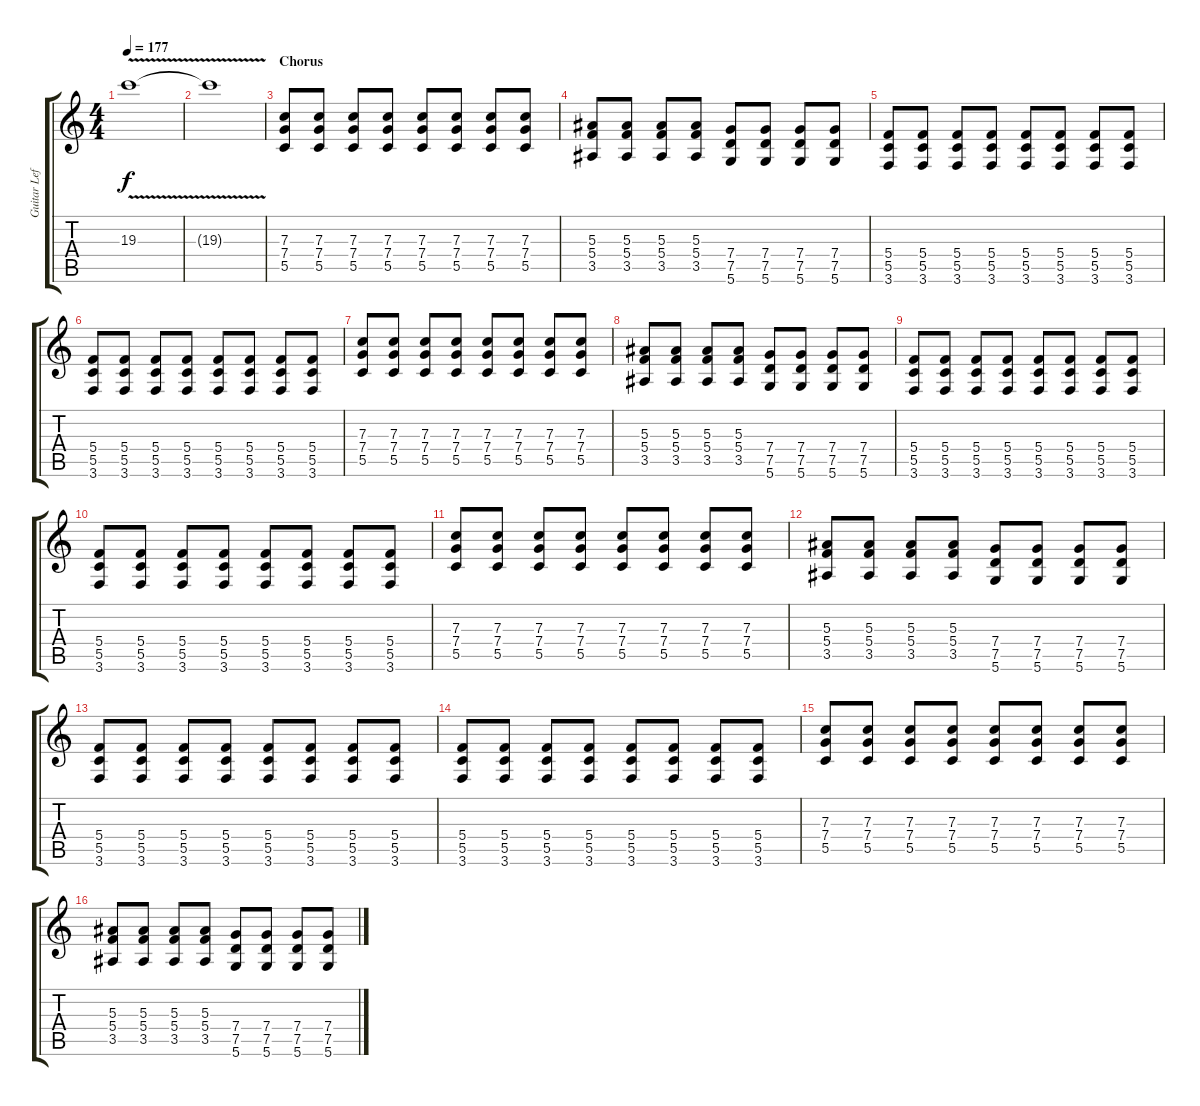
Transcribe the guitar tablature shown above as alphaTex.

\track ("Guitar Left" "Guitar Lef") {instrument distortionguitar}
\staff {score tabs}
\tuning (D4 A3 F3 C3 G2 D2) {hide}
\ts (4 4)
\tempo 177
\clef g2
\ks c
19.3{v}.1{dy f} |
19.3{t}.1 |
\section ("" "Chorus")
(7.3 7.4 5.5).8 (7.3 7.4 5.5).8 (7.3 7.4 5.5).8 (7.3 7.4 5.5).8 (7.3 7.4 5.5).8 (7.3 7.4 5.5).8 (7.3 7.4 5.5).8 (7.3 7.4 5.5).8 |
(5.3 5.4 3.5).8 (5.3 5.4 3.5).8 (5.3 5.4 3.5).8 (5.3 5.4 3.5).8 (7.4 7.5 5.6).8 (7.4 7.5 5.6).8 (7.4 7.5 5.6).8 (7.4 7.5 5.6).8 |
(5.4 5.5 3.6).8 (5.4 5.5 3.6).8 (5.4 5.5 3.6).8 (5.4 5.5 3.6).8 (5.4 5.5 3.6).8 (5.4 5.5 3.6).8 (5.4 5.5 3.6).8 (5.4 5.5 3.6).8 |
(5.4 5.5 3.6).8 (5.4 5.5 3.6).8 (5.4 5.5 3.6).8 (5.4 5.5 3.6).8 (5.4 5.5 3.6).8 (5.4 5.5 3.6).8 (5.4 5.5 3.6).8 (5.4 5.5 3.6).8 |
(7.3 7.4 5.5).8 (7.3 7.4 5.5).8 (7.3 7.4 5.5).8 (7.3 7.4 5.5).8 (7.3 7.4 5.5).8 (7.3 7.4 5.5).8 (7.3 7.4 5.5).8 (7.3 7.4 5.5).8 |
(5.3 5.4 3.5).8 (5.3 5.4 3.5).8 (5.3 5.4 3.5).8 (5.3 5.4 3.5).8 (7.4 7.5 5.6).8 (7.4 7.5 5.6).8 (7.4 7.5 5.6).8 (7.4 7.5 5.6).8 |
(5.4 5.5 3.6).8 (5.4 5.5 3.6).8 (5.4 5.5 3.6).8 (5.4 5.5 3.6).8 (5.4 5.5 3.6).8 (5.4 5.5 3.6).8 (5.4 5.5 3.6).8 (5.4 5.5 3.6).8 |
(5.4 5.5 3.6).8 (5.4 5.5 3.6).8 (5.4 5.5 3.6).8 (5.4 5.5 3.6).8 (5.4 5.5 3.6).8 (5.4 5.5 3.6).8 (5.4 5.5 3.6).8 (5.4 5.5 3.6).8 |
(7.3 7.4 5.5).8 (7.3 7.4 5.5).8 (7.3 7.4 5.5).8 (7.3 7.4 5.5).8 (7.3 7.4 5.5).8 (7.3 7.4 5.5).8 (7.3 7.4 5.5).8 (7.3 7.4 5.5).8 |
(5.3 5.4 3.5).8 (5.3 5.4 3.5).8 (5.3 5.4 3.5).8 (5.3 5.4 3.5).8 (7.4 7.5 5.6).8 (7.4 7.5 5.6).8 (7.4 7.5 5.6).8 (7.4 7.5 5.6).8 |
(5.4 5.5 3.6).8 (5.4 5.5 3.6).8 (5.4 5.5 3.6).8 (5.4 5.5 3.6).8 (5.4 5.5 3.6).8 (5.4 5.5 3.6).8 (5.4 5.5 3.6).8 (5.4 5.5 3.6).8 |
(5.4 5.5 3.6).8 (5.4 5.5 3.6).8 (5.4 5.5 3.6).8 (5.4 5.5 3.6).8 (5.4 5.5 3.6).8 (5.4 5.5 3.6).8 (5.4 5.5 3.6).8 (5.4 5.5 3.6).8 |
(7.3 7.4 5.5).8 (7.3 7.4 5.5).8 (7.3 7.4 5.5).8 (7.3 7.4 5.5).8 (7.3 7.4 5.5).8 (7.3 7.4 5.5).8 (7.3 7.4 5.5).8 (7.3 7.4 5.5).8 |
(5.3 5.4 3.5).8 (5.3 5.4 3.5).8 (5.3 5.4 3.5).8 (5.3 5.4 3.5).8 (7.4 7.5 5.6).8 (7.4 7.5 5.6).8 (7.4 7.5 5.6).8 (7.4 7.5 5.6).8
